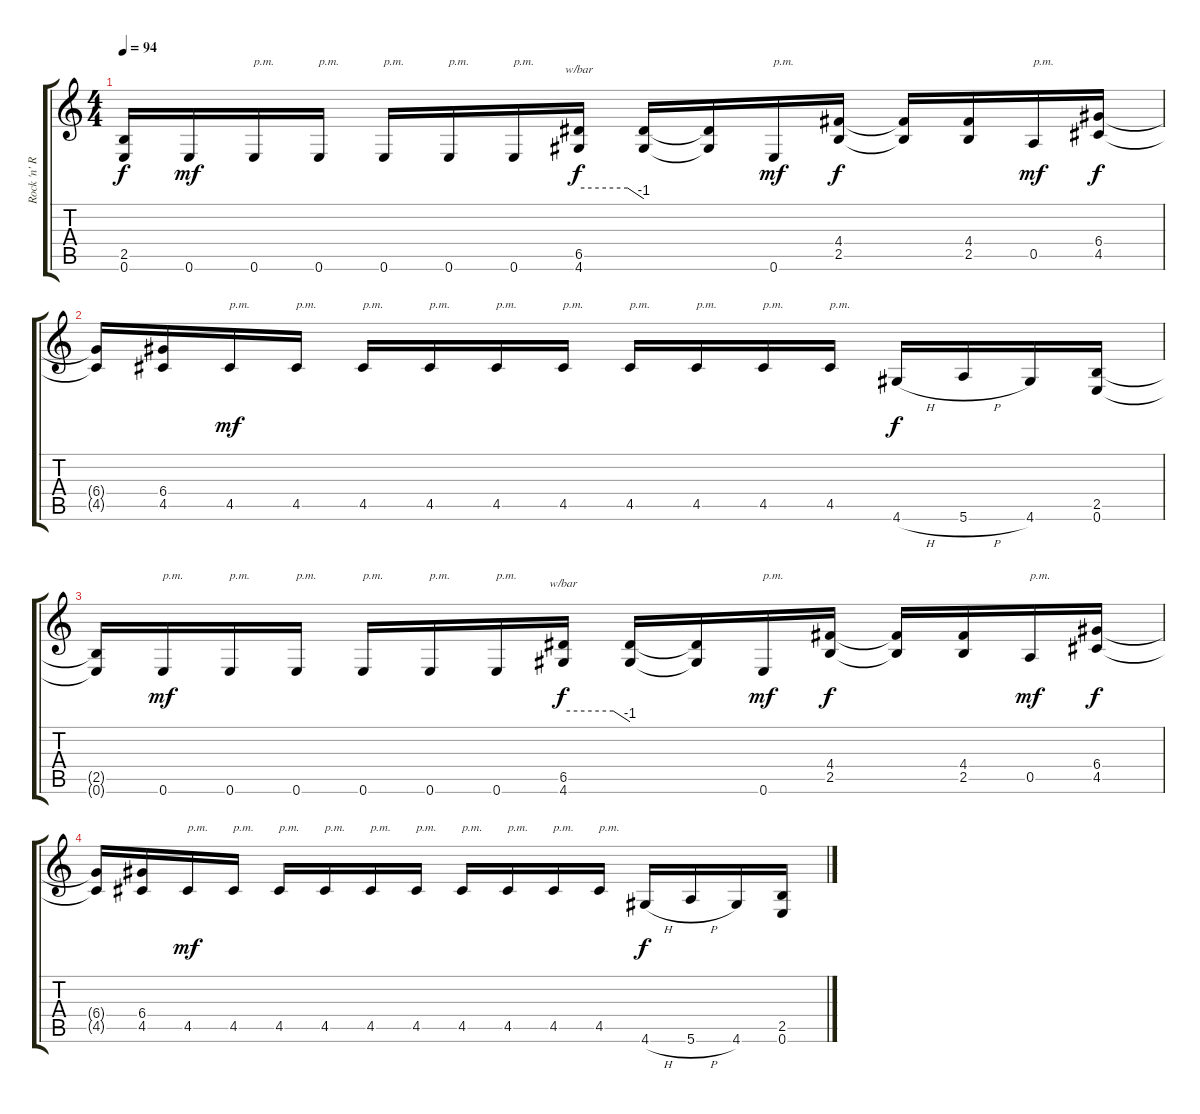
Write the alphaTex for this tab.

\track ("Rock 'n' Rolf (left Guitar)" "Rock 'n' R") {instrument distortionguitar}
\staff {score tabs}
\tuning (E4 B3 G3 D3 A2 E2) {hide}
\ts (4 4)
\tempo 94
\clef g2
\ks c
(2.5{t} 0.6{t}).16{dy f} 0.6.16{dy mf} 0.6.16{txt "p.m."} 0.6.16{txt "p.m."} 0.6.16{txt "p.m."} 0.6.16{txt "p.m."} 0.6.16{txt "p.m."} (6.5 4.6).16{tbe (custom default 0 0 45 0 60 -4) dy f} (6.5{t} 4.6{t}).16 (6.5{t} 4.6{t}).16 0.6.16{txt "p.m." dy mf} (4.4 2.5).16{dy f} (4.4{t} 2.5{t}).16 (4.4 2.5).16 0.5.16{txt "p.m." dy mf} (6.4 4.5).16{dy f} |
(6.4{t} 4.5{t}).16 (6.4 4.5).16 4.5.16{txt "p.m." dy mf} 4.5.16{txt "p.m."} 4.5.16{txt "p.m."} 4.5.16{txt "p.m."} 4.5.16{txt "p.m."} 4.5.16{txt "p.m."} 4.5.16{txt "p.m."} 4.5.16{txt "p.m."} 4.5.16{txt "p.m."} 4.5.16{txt "p.m."} 4.6{h}.16{dy f} 5.6{h}.16 4.6.16 (2.5 0.6).16 |
(2.5{t} 0.6{t}).16 0.6.16{txt "p.m." dy mf} 0.6.16{txt "p.m."} 0.6.16{txt "p.m."} 0.6.16{txt "p.m."} 0.6.16{txt "p.m."} 0.6.16{txt "p.m."} (6.5 4.6).16{tbe (custom default 0 0 45 0 60 -4) dy f} (6.5{t} 4.6{t}).16 (6.5{t} 4.6{t}).16 0.6.16{txt "p.m." dy mf} (4.4 2.5).16{dy f} (4.4{t} 2.5{t}).16 (4.4 2.5).16 0.5.16{txt "p.m." dy mf} (6.4 4.5).16{dy f} |
(6.4{t} 4.5{t}).16 (6.4 4.5).16 4.5.16{txt "p.m." dy mf} 4.5.16{txt "p.m."} 4.5.16{txt "p.m."} 4.5.16{txt "p.m."} 4.5.16{txt "p.m."} 4.5.16{txt "p.m."} 4.5.16{txt "p.m."} 4.5.16{txt "p.m."} 4.5.16{txt "p.m."} 4.5.16{txt "p.m."} 4.6{h}.16{dy f} 5.6{h}.16 4.6.16 (2.5 0.6).16
